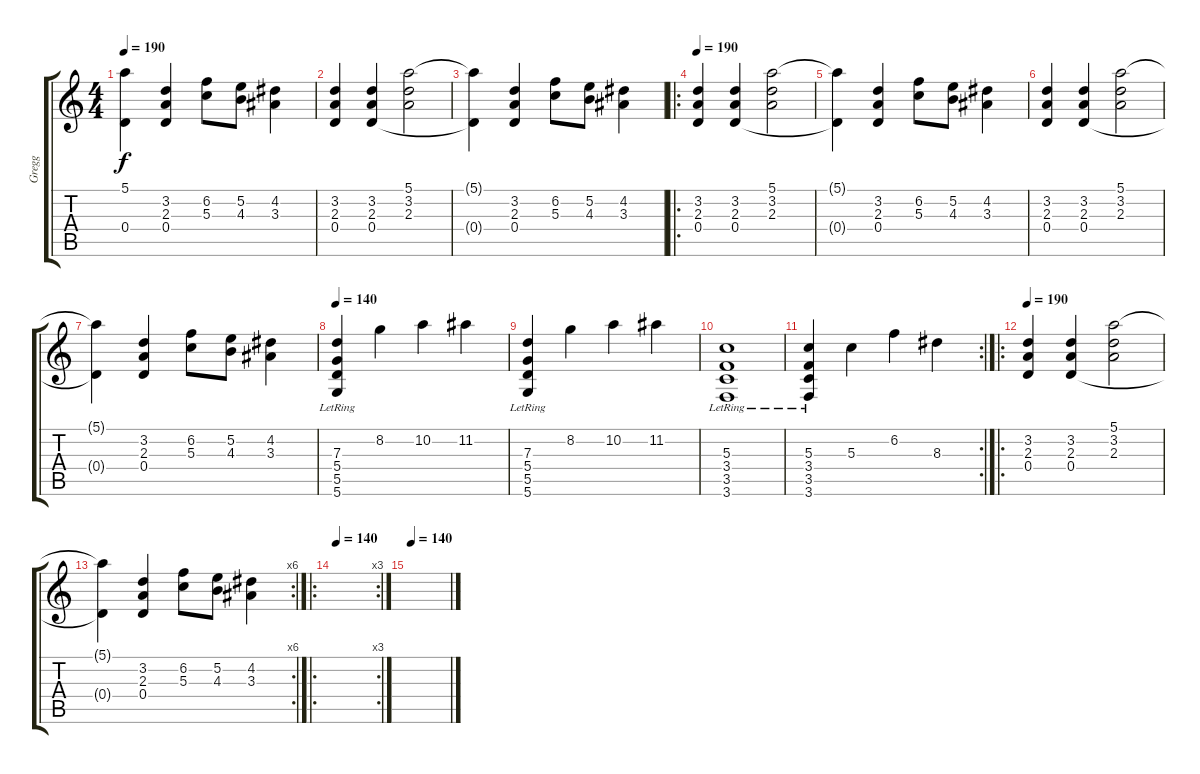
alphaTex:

\track ("Gregg" "Gregg") {instrument overdrivenguitar}
\staff {score tabs}
\tuning (E4 B3 G3 D3 A2 D2) {hide}
\ts (4 4)
\tempo 190
\clef g2
\ks c
(5.1{t} 0.4{t}).4{dy f} (3.2 2.3 0.4).4 (6.2 5.3).8 (5.2 4.3).8 (4.2 3.3).4 |
(3.2 2.3 0.4).4 (3.2 2.3 0.4).4 (5.1 3.2 2.3).2 |
(5.1{t} 0.4{t}).4 (3.2 2.3 0.4).4 (6.2 5.3).8 (5.2 4.3).8 (4.2 3.3).4 |
\ro
\tempo 190
(3.2 2.3 0.4).4 (3.2 2.3 0.4).4 (5.1 3.2 2.3).2 |
(5.1{t} 0.4{t}).4 (3.2 2.3 0.4).4 (6.2 5.3).8 (5.2 4.3).8 (4.2 3.3).4 |
(3.2 2.3 0.4).4 (3.2 2.3 0.4).4 (5.1 3.2 2.3).2 |
(5.1{t} 0.4{t}).4 (3.2 2.3 0.4).4 (6.2 5.3).8 (5.2 4.3).8 (4.2 3.3).4 |
\tempo 140
(7.3{lr} 5.4{lr} 5.5{lr} 5.6{lr}).4 8.2.4 10.2.4 11.2.4 |
(7.3{lr} 5.4{lr} 5.5{lr} 5.6{lr}).4 8.2.4 10.2.4 11.2.4 |
(5.3{lr} 3.4{lr} 3.5{lr} 3.6{lr}).1 |
\rc 2
(5.3{lr} 3.4{lr} 3.5{lr} 3.6{lr}).4 5.3.4 6.2.4 8.3.4 |
\ro
\tempo 190
(3.2 2.3 0.4).4 (3.2 2.3 0.4).4 (5.1 3.2 2.3).2 |
\rc 6
(5.1{t} 0.4{t}).4 (3.2 2.3 0.4).4 (6.2 5.3).8 (5.2 4.3).8 (4.2 3.3).4 |
\ro
\rc 3
\tempo (140 0.0625)
|
\tempo (140 0.0625)
